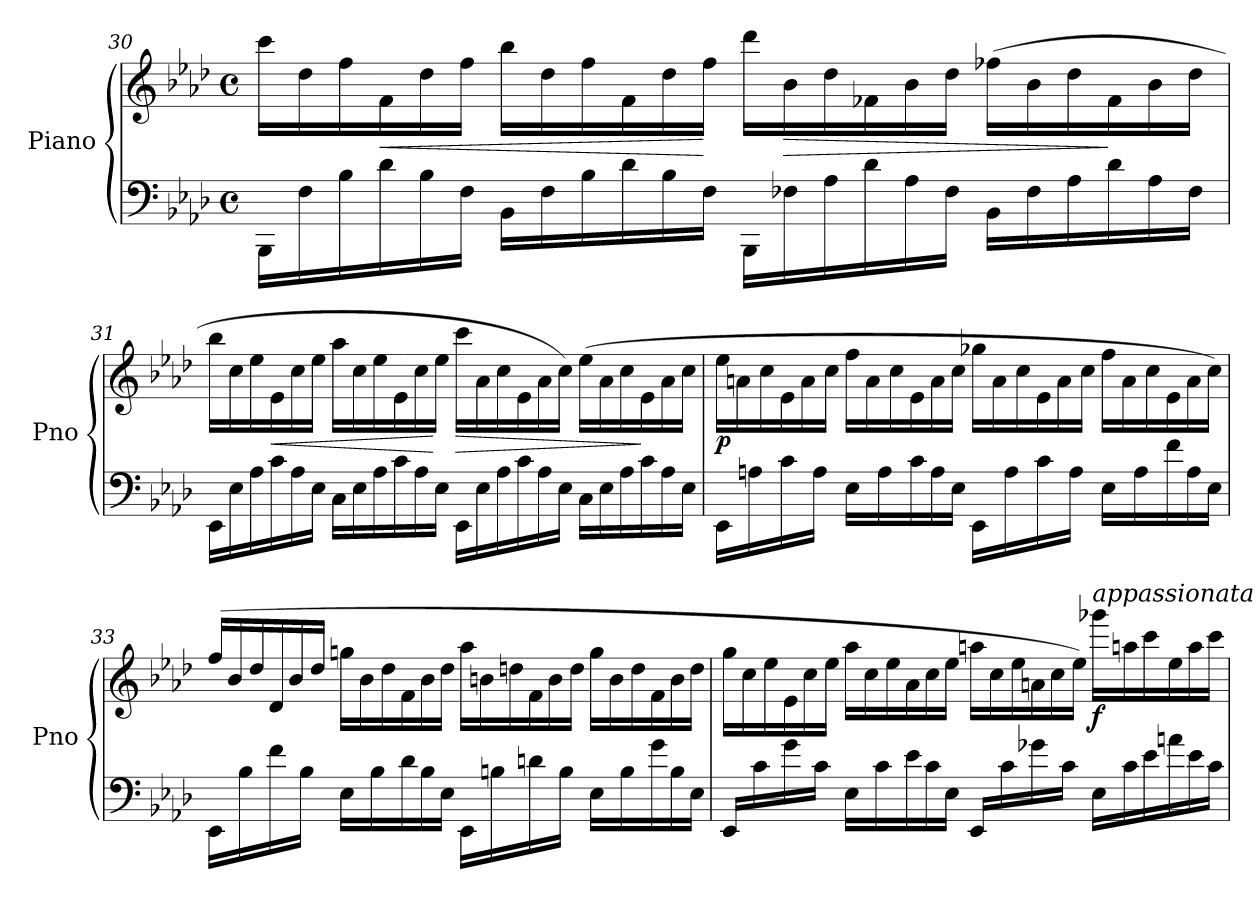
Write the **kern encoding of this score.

**kern	**kern	**dynam
*part1	*part1	*part1
*staff2	*staff1	*staff1/2
*I"Piano	*	*
*I'Pno	*	*
*clefF4	*clefG2	*
*k[b-e-a-d-]	*k[b-e-a-d-]	*
*M4/4	*M4/4	*
*met(c)	*met(c)	*
*Xtuplet	*Xtuplet	*
=30	=30	=30
24BBB-/LL	24ccc\LL	.
24F\	24dd-\	.
24B-\	24ff\	.
!	!	!LO:HP:b
24d-\	24f\	<
24B-\	24dd-\	.
24F\JJ	24ff\JJ	.
24BB-\LL	24bb-\LL	.
24F\	24dd-\	.
24B-\	24ff\	.
24d-\	24f\	.
24B-\	24dd-\	.
24F\JJ	24ff\JJ	[
24BBB-/LL	24ddd-\LL	.
!	!	!LO:HP:b
24F-X\	24b-\	>
24A-\	24dd-\	.
24d-\	24f-X\	.
24A-\	24b-\	.
24F-\JJ	24dd-\JJ	.
24BB-\LL	(24ff-X\LL	.
24F-\	24b-\	.
24A-\	24dd-\	.
24d-\	24f-\	]
24A-\	24b-\	.
24F-\JJ	24dd-\JJ	.
!!LO:LB:g=z
=31	=31	=31
24EE-\LL	24bb-\LL	.
24E-\	24cc\	.
24A-\	24ee-\	.
!	!	!LO:HP:b
24c\	24e-\	<
24A-\	24cc\	.
24E-\JJ	24ee-\JJ	.
24C\LL	24aa-\LL	.
24E-\	24cc\	.
24A-\	24ee-\	.
24c\	24e-\	.
24A-\	24cc\	.
24E-\JJ	24ee-\JJ	[
!	!	!LO:HP:b
24EE-\LL	24ccc\LL	>
24E-\	24a-\	.
24A-\	24cc\	.
24c\	24e-\	.
24A-\	24a-\	.
24E-\JJ	24cc\JJ)	.
24C\LL	(24ee-\LL	.
24E-\	24a-\	.
24A-\	24cc\	.
24c\	24e-\	]
24A-\	24a-\	.
24E-\JJ	24cc\JJ	.
=32	=32	=32
!	!	!LO:DY:b
16EE-\LL	24ee-\LL	p
.	24an\	.
16An\	.	.
.	24cc\	.
16c\	24e-\	.
.	24a\	.
16A\JJ	.	.
.	24cc\JJ	.
!	!	!LO:DY:b
16E-\LL	24ff\LL	other-dynamics
.	24a\	.
16A\	.	.
.	24cc\	.
24c\	24e-\	.
24A\	24a\	.
24E-\JJ	24cc\JJ	.
16EE-\LL	24gg-X\LL	.
.	24a\	.
16A\	.	.
.	24cc\	.
16c\	24e-\	.
.	24a\	.
16A\JJ	.	.
.	24cc\JJ	.
16E-\LL	24ff\LL	.
.	24a\	.
16A\	.	.
.	24cc\	.
24f\	24e-\	.
24A\	24a\	.
24E-\JJ	24cc\JJ)	.
!!LO:PB:g=z
=33	=33	=33
16EE-/LL	(24ff/LL	.
.	24b-/	.
16B-\	.	.
.	24dd-/	.
16f\	24d-/	.
.	24b-/	.
16B-\JJ	.	.
.	24dd-/JJ	.
16E-\LL	24ggn\LL	.
.	24b-\	.
16B-\	.	.
.	24dd-\	.
24d-\	24f\	.
24B-\	24b-\	.
24E-\JJ	24dd-\JJ	.
16EE-/LL	24aa-\LL	.
.	24bn\	.
16Bn\	.	.
.	24ddn\	.
16dn\	24f\	.
.	24b\	.
16B\JJ	.	.
.	24dd\JJ	.
16E-\LL	24gg\LL	.
.	24b\	.
16B\	.	.
.	24dd\	.
24g\	24f\	.
24B\	24b\	.
24E-\JJ	24dd\JJ	.
=34	=34	=34
16EE-/LL	24gg\LL	.
.	24cc\	.
16c\	.	.
.	24ee-\	.
16g\	24e-\	.
.	24cc\	.
16c\JJ	.	.
.	24ee-\JJ	.
16E-\LL	24aa-\LL	.
.	24cc\	.
16c\	.	.
.	24ee-\	.
24e-\	24a-\	.
24c\	24cc\	.
24E-\JJ	24ee-\JJ	.
16EE-/LL	24aan\LL	.
.	24cc\	.
16c\	.	.
.	24ee-\	.
16g-X\	24an\	.
.	24cc\	.
16c\JJ	.	.
.	24ee-\JJ)	.
!	!LO:TX:a:i:t=appassionata	!
!	!	!LO:DY:b
24E-\LL	24ggg-X\LL	f
24c\	24aan\	.
24e-\	24ccc\	.
24an\	24ee-\	.
24e-\	24aa\	.
24c\JJ	24ccc\JJ	.
=	=	=
*-	*-	*-
